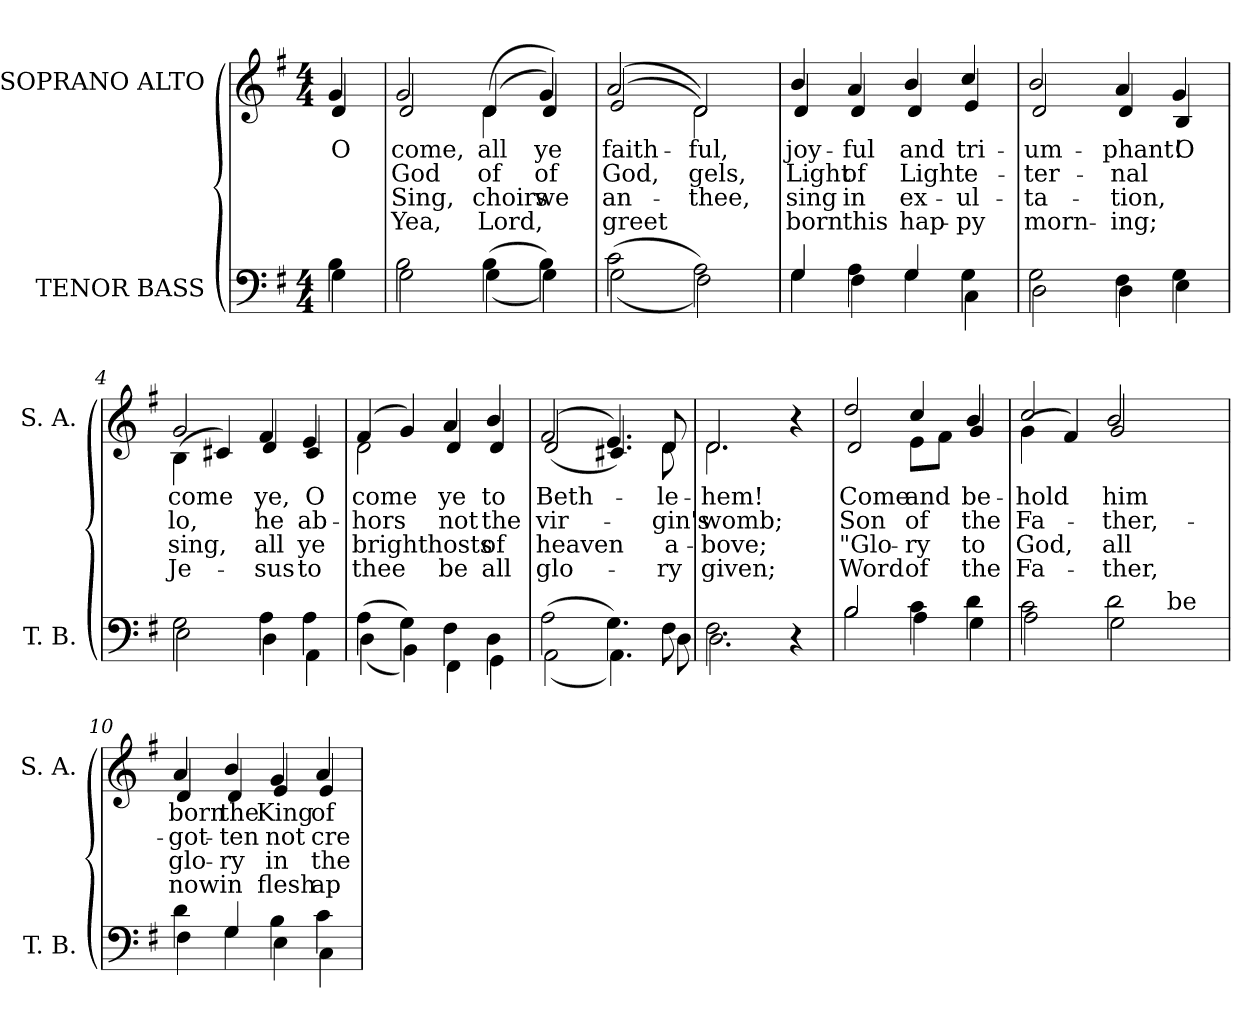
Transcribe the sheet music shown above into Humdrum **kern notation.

**kern	**kern	**text	**text	**text	**text
*part2	*part1	*part1	*part1	*part1	*part1
*staff2	*staff1	*staff1	*staff1	*staff1	*staff1
*I"TENOR BASS	*I"SOPRANO ALTO	*	*	*	*
*I'T. B.	*I'S. A.	*	*	*	*
!!LO:PB:g=z
*clefF4	*clefG2	*	*	*	*
*k[f#]	*k[f#]	*	*	*	*
*G:	*G:	*	*	*	*
*M4/4	*M4/4	*	*	*	*
=	=	=	=	=	=
*^	*	*	*	*	*
!	!	!LO:TX:b:cj:t=1	!	!	!	!
!	!	!LO:TX:b:cj:t=2	!	!	!	!
!	!	!LO:TX:b:cj:t=3	!	!	!	!
!	!	!LO:TX:b:cj:t=4	!	!	!	!
!	!	!	!LO:LY:b:color=#000000	!	!	!
*	*	*^	*	*	*	*
4Bi\	4Gi\	4gi/	4di/	O	.	.	.
=	=	=	=	=	=	=	=
!	!	!	!	!LO:LY:b:color=#000000	!LO:LY:b:color=#000000	!LO:LY:b:color=#000000	!LO:LY:b:color=#000000
2Bi\	2Gi\	2gi/	2di/	come,	God	Sing,	Yea,
!	!	!	!	!LO:LY:b:color=#000000	!LO:LY:b:color=#000000	!LO:LY:b:color=#000000	!LO:LY:b:color=#000000
(4Bi\	(4Gi\	(4di/	(4di\	all	of	choirs	Lord,
!	!	!	!	!LO:LY:b:color=#000000	!LO:LY:b:color=#000000	!LO:LY:b:color=#000000	!
4Bi\)	4Gi\)	4gi/)	4di/)	ye	of	we	.
=1	=1	=1	=1	=1	=1	=1	=1
!	!	!	!	!LO:LY:b:color=#000000	!LO:LY:b:color=#000000	!LO:LY:b:color=#000000	!LO:LY:b:color=#000000
(2ci\	(2Gi\	(2ai/	(2ei/	faith-	God,	an-	greet
!	!	!	!	!LO:LY:b:color=#000000	!LO:LY:b:color=#000000	!LO:LY:b:color=#000000	!
2Ai\)	2F#i\)	2di/)	2di\)	-ful,	-gels,	thee,	.
=2	=2	=2	=2	=2	=2	=2	=2
!	!	!	!	!LO:LY:b:color=#000000	!LO:LY:b:color=#000000	!LO:LY:b:color=#000000	!LO:LY:b:color=#000000
4Gi/	4Gi\	4bi/	4di/	joy-	Light	sing	born
!	!	!	!	!LO:LY:b:color=#000000	!LO:LY:b:color=#000000	!LO:LY:b:color=#000000	!LO:LY:b:color=#000000
4Ai\	4F#i\	4ai/	4di/	-ful	of	in	this
!	!	!	!	!LO:LY:b:color=#000000	!LO:LY:b:color=#000000	!LO:LY:b:color=#000000	!LO:LY:b:color=#000000
4Gi/	4Gi\	4bi/	4di/	and	Light	ex-	hap-
!	!	!	!	!LO:LY:b:color=#000000	!LO:LY:b:color=#000000	!LO:LY:b:color=#000000	!LO:LY:b:color=#000000
4Gi\	4Ci\	4cci/	4ei/	tri-	e-	-ul-	-py
=3	=3	=3	=3	=3	=3	=3	=3
!	!	!	!	!LO:LY:b:color=#000000	!LO:LY:b:color=#000000	!LO:LY:b:color=#000000	!LO:LY:b:color=#000000
2Gi\	2Di\	2bi/	2di/	-um-	-ter-	-ta-	morn-
!	!	!	!	!LO:LY:b:color=#000000	!LO:LY:b:color=#000000	!LO:LY:b:color=#000000	!LO:LY:b:color=#000000
4F#i\	4Di\	4ai/	4di/	-phant!	-nal	-tion,	-ing;
!	!	!	!	!LO:LY:b:color=#000000	!	!	!
4Gi\	4Ei\	4gi/	4Bi/	O	.	.	.
!!LO:LB:g=z	!!
=4	=4	=4	=4	=4	=4	=4	=4
!	!	!	!	!LO:LY:b:color=#000000	!LO:LY:b:color=#000000	!LO:LY:b:color=#000000	!LO:LY:b:color=#000000
2Gi\	2Ei\	2gi/	(4Bi\	come	lo,	sing,	Je-
.	.	.	4c#Xi/)	.	.	.	.
!	!	!	!	!LO:LY:b:color=#000000	!LO:LY:b:color=#000000	!LO:LY:b:color=#000000	!LO:LY:b:color=#000000
4Ai\	4Di\	4f#i/	4di/	ye,	he	all	-sus
!	!	!	!	!LO:LY:b:color=#000000	!LO:LY:b:color=#000000	!LO:LY:b:color=#000000	!LO:LY:b:color=#000000
4Ai\	4AAi\	4ei/	4c#i/	O	ab-	ye	to
=5	=5	=5	=5	=5	=5	=5	=5
!	!	!	!	!LO:LY:b:color=#000000	!LO:LY:b:color=#000000	!LO:LY:b:color=#000000	!LO:LY:b:color=#000000
(4Ai\	(4Di\	(4f#i/	2di\	come	-hors	bright	thee
4Gi\)	4BBi\)	4gi/)	.	.	.	.	.
!	!	!	!	!LO:LY:b:color=#000000	!LO:LY:b:color=#000000	!LO:LY:b:color=#000000	!LO:LY:b:color=#000000
4F#i\	4FF#i\	4ai/	4di/	ye	not	hosts	be
!	!	!	!	!LO:LY:b:color=#000000	!LO:LY:b:color=#000000	!LO:LY:b:color=#000000	!LO:LY:b:color=#000000
4Di\	4GGi\	4bi/	4di/	to	the	of	all
=6	=6	=6	=6	=6	=6	=6	=6
!	!	!	!	!LO:LY:b:color=#000000	!LO:LY:b:color=#000000	!LO:LY:b:color=#000000	!LO:LY:b:color=#000000
(2Ai\	(2AAi\	(2f#i/	(2di/	Beth-	vir-	heaven	glo-
4.Gi\)	4.AAi\)	4.ei/)	4.c#Xi/)	.	.	.	.
!	!	!	!	!LO:LY:b:color=#000000	!LO:LY:b:color=#000000	!LO:LY:b:color=#000000	!LO:LY:b:color=#000000
8F#i\	8Di\	8di/	8di\	-le-	-gin's	a-	-ry
=7	=7	=7	=7	=7	=7	=7	=7
!	!	!	!	!LO:LY:b:color=#000000	!LO:LY:b:color=#000000	!LO:LY:b:color=#000000	!LO:LY:b:color=#000000
2.F#i\	2.Di\	2.di/	2.di\	-hem!	womb;	-bove;	given;
4r	4ryy	4r	4ryy	.	.	.	.
!!LO:LB:g=z	!!
=8	=8	=8	=8	=8	=8	=8	=8
!	!	!	!	!LO:LY:b:color=#000000	!LO:LY:b:color=#000000	!LO:LY:b:color=#000000	!LO:LY:b:color=#000000
2Bi/	2Bi\	2ddi/	2di/	Come	Son	"Glo-	Word
!	!	!	!	!LO:LY:b:color=#000000	!LO:LY:b:color=#000000	!LO:LY:b:color=#000000	!LO:LY:b:color=#000000
4ci\	4Ai\	4cci/	8ei\L	and	of	-ry	of
.	.	.	8f#i\J	.	.	.	.
!	!	!	!	!LO:LY:b:color=#000000	!LO:LY:b:color=#000000	!LO:LY:b:color=#000000	!LO:LY:b:color=#000000
4di\	4Gi\	4bi/	4gi/	be-	the	to	the
=9	=9	=9	=9	=9	=9	=9	=9
!	!	!	!	!LO:LY:b:color=#000000	!LO:LY:b:color=#000000	!LO:LY:b:color=#000000	!LO:LY:b:color=#000000
*	*^	*	*	*	*	*	*
2ci\	2Ai\	2ryy	2cci/	(4gi\	-hold	Fa-	God,	Fa-
.	.	.	.	4f#i/)	.	.	.	.
!	!	!	!	!	!LO:LY:b:color=#000000	!LO:LY:b:color=#000000	!LO:LY:b:color=#000000	!LO:LY:b:color=#000000
2di\	2Gi\	4ryy	2bi/	2gi/	him	-ther,-	all	-ther,
.	.	32ryy	.	.	.	.	.	.
.	.	256ryy	.	.	.	.	.	.
.	.	1024ryy	.	.	.	.	.	.
!	!	!LO:TX:a:t=be	!	!	!	!	!	!
.	.	8ryy	.	.	.	.	.	.
.	.	16ryy	.	.	.	.	.	.
.	.	64ryy	.	.	.	.	.	.
.	.	128ryy	.	.	.	.	.	.
.	.	512.ryy	.	.	.	.	.	.
*	*v	*v	*	*	*	*	*	*
=10	=10	=10	=10	=10	=10	=10	=10
*	*^	*	*	*	*	*	*
!	!	!	!	!	!LO:LY:b:color=#000000	!LO:LY:b:color=#000000	!LO:LY:b:color=#000000	!LO:LY:b:color=#000000
*	*v	*v	*	*	*	*	*	*
4di\	4F#i\	4ai/	4di/	born	-got-	glo-	now
!	!	!	!	!LO:LY:b:color=#000000	!LO:LY:b:color=#000000	!LO:LY:b:color=#000000	!LO:LY:b:color=#000000
4Gi/	4Gi\	4bi/	4di/	the	-ten	-ry	in
!	!	!	!	!LO:LY:b:color=#000000	!LO:LY:b:color=#000000	!LO:LY:b:color=#000000	!LO:LY:b:color=#000000
4Bi\	4Ei\	4gi/	4ei/	King	not	in	flesh
!	!	!	!	!LO:LY:b:color=#000000	!LO:LY:b:color=#000000	!LO:LY:b:color=#000000	!LO:LY:b:color=#000000
4ci\	4Ci\	4ai/	4ei/	of	cre-	the	ap-
*v	*v	*	*	*	*	*	*
*	*v	*v	*	*	*	*
=	=	=	=	=	=
*-	*-	*-	*-	*-	*-
